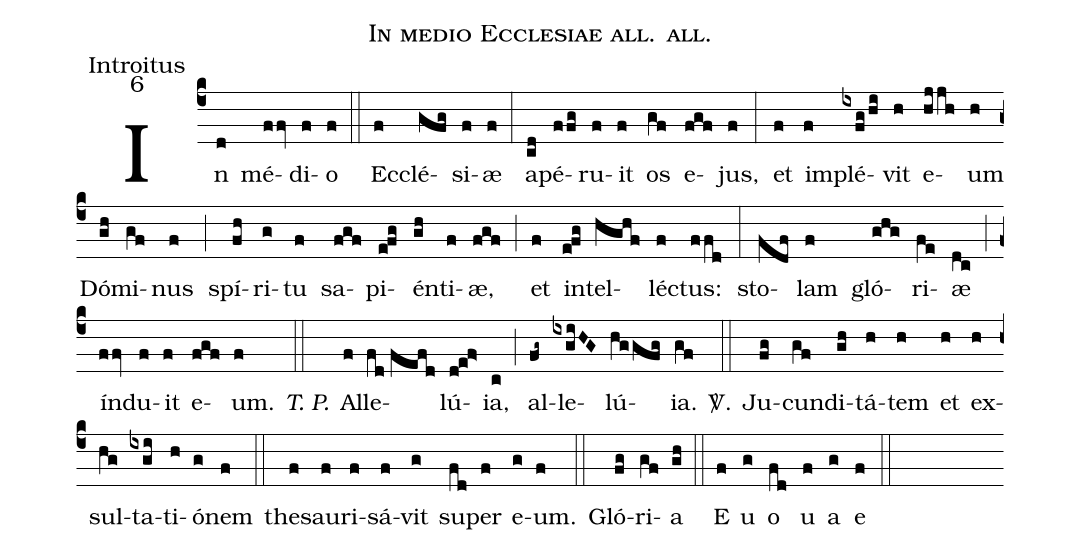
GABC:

name:In medio Ecclesiae all. all.;
office-part:Introitus;
mode:6;
%%
(c4) In(d) mé(ffv)di(f)o(f) (::) Ec(f)clé(gfg)si(f)æ(f) (:) a(cd)pé(ffg)ru(f)it(f) os(gf) e(fgf)jus,(f) (:) et(f) im(f)plé(ixfg/hi)vit(h) e(hjjh)um(h) Dó(gh)mi(gf)nus(f) (;) spí(fh)ri(g)tu(f) sa(fgf)pi(e!fg)én(gh)ti(f)æ,(fgf) (;) et(f) in(e!fg)tel(hghf)lé(f)ctus:(ffd) (:) sto(fdf)lam(f) gló(ghg)ri(fe)æ(dc) (;) ín(ffv)du(f)it(f) e(fgf)um.(f) <i>T. P.</i>(::) Al(f)le(fd//fefd)lú(d!ef>)ia,(c) (;) al(fg~)le(ixgiHG)lú(hggfg)ia.(gf) <sp>V/</sp>.(::) Ju(fg)cun(gf)di(gh)tá(h)tem(h) et(h) ex(h)sul(hg)ta(ixgi)ti(h)ó(g)nem(f) (::) the(f)sau(f)ri(f)sá(f)vit(g) su(fd)per(f) e(g)um.(f) (::) Gló(fg)ri(gf)a(gh) (::) E(f) u(g) o(fd) u(f) a(g) e(f) (::)
